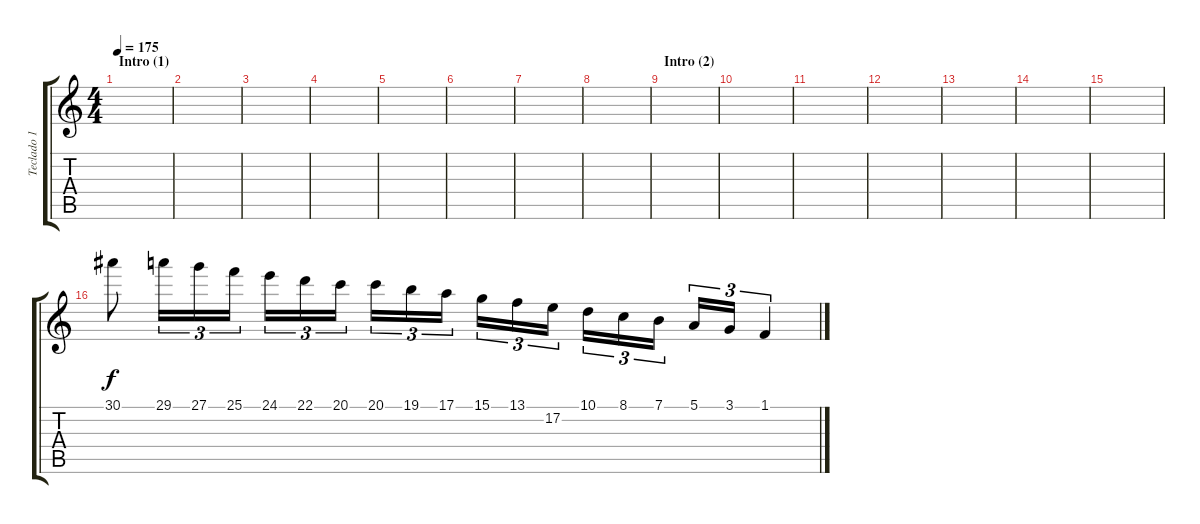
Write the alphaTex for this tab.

\track ("Teclado 1" "Teclado 1") {instrument brightacousticpiano}
\staff {score tabs}
\tuning (E4 B3 G3 D3 A2 E2) {hide}
\ts (4 4)
\section ("" "Intro (1)")
\tempo 175
\clef g2
\ks c
|
|
|
|
|
|
|
|
\section ("" "Intro (2)")
|
|
|
|
|
|
|
30.1.8 29.1.16{tu (3 2)} 27.1.16{tu (3 2)} 25.1.16{tu (3 2)} 24.1.16{tu (3 2)} 22.1.16{tu (3 2)} 20.1.16{tu (3 2)} 20.1.16{tu (3 2)} 19.1.16{tu (3 2)} 17.1.16{tu (3 2)} 15.1.16{tu (3 2)} 13.1.16{tu (3 2)} 17.2.16{tu (3 2)} 10.1.16{tu (3 2)} 8.1.16{tu (3 2)} 7.1.16{tu (3 2)} 5.1.16{tu (3 2)} 3.1.16{tu (3 2)} 1.1.4{tu (3 2)}
